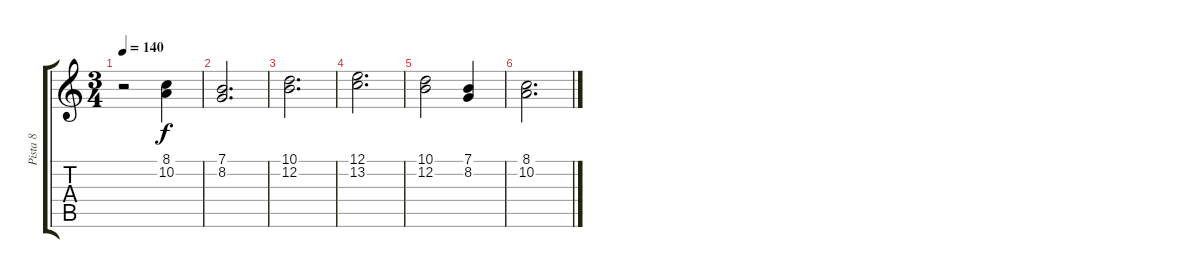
\track ("Pista 8" "Pista 8") {instrument choiraahs}
\staff {score tabs}
\tuning (E4 B3 G3 D3 A2 E2) {hide}
\ts (3 4)
\tempo 140
\clef g2
\ks c
r.2{dy f} (8.1 10.2).4 |
(7.1 8.2).2{d} |
(10.1 12.2).2{d} |
(12.1 13.2).2{d} |
(10.1 12.2).2 (7.1 8.2).4 |
(8.1 10.2).2{d}
